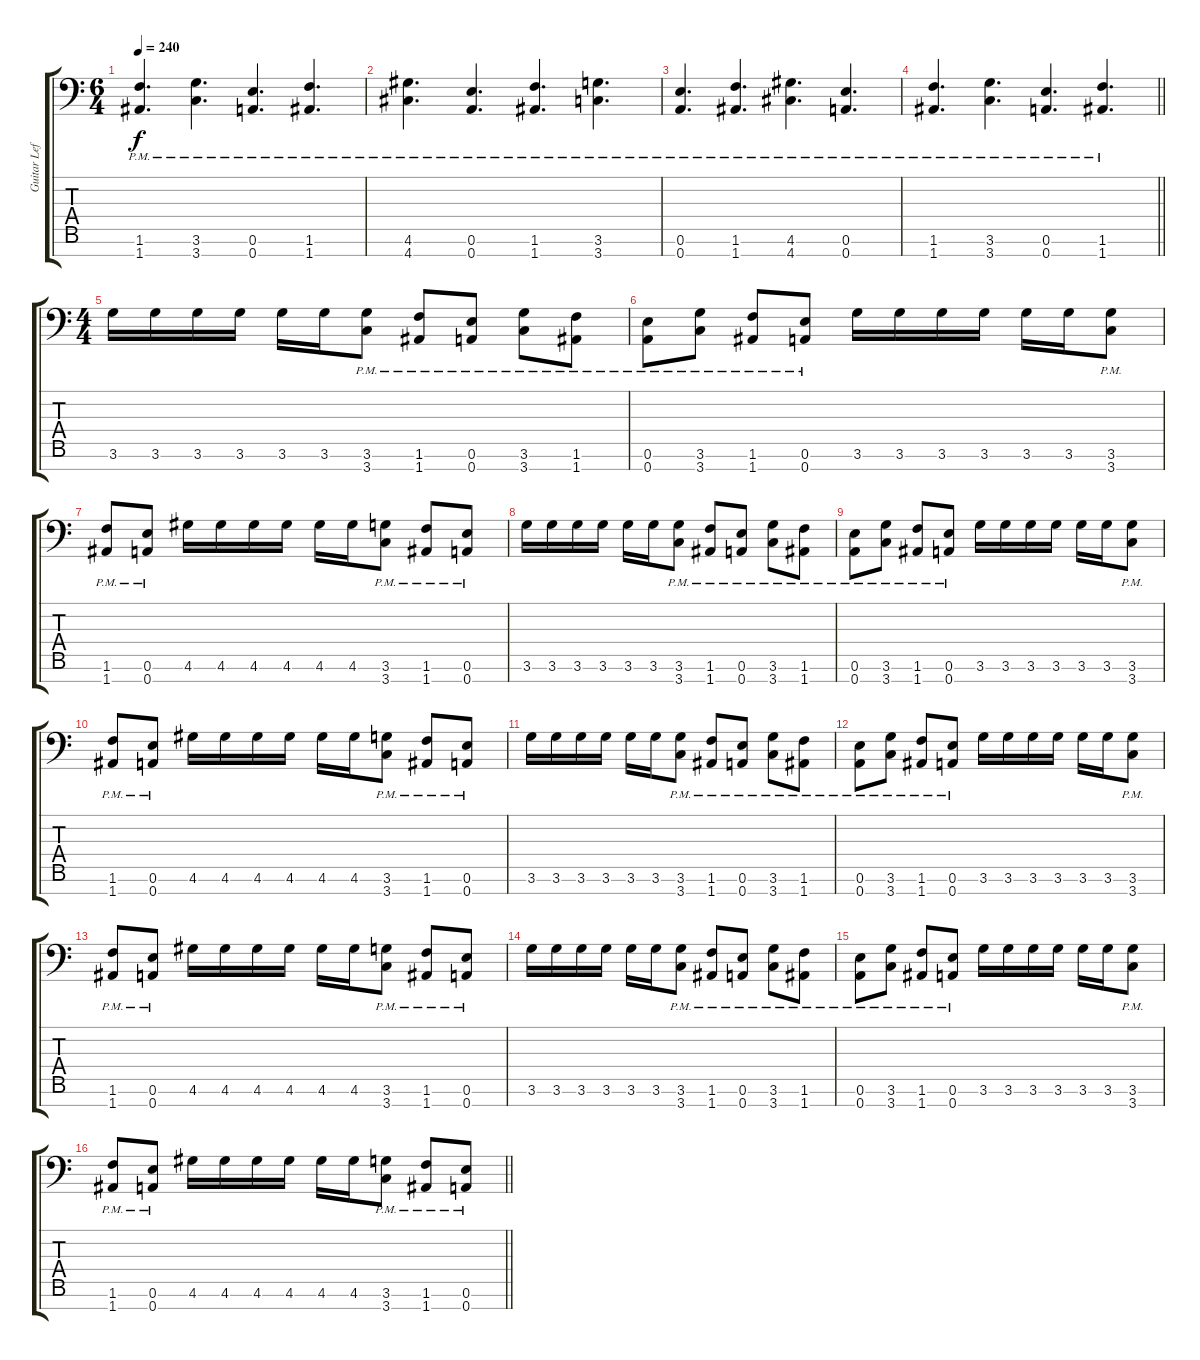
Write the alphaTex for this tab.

\track ("Guitar Left" "Guitar Lef") {instrument distortionguitar}
\staff {score tabs}
\tuning (E4 B3 G3 D3 A2 E2 A1) {hide}
\ts (6 4)
\tempo 240
\clef f4
\ks c
(1.6{pm} 1.7{pm}).4{d dy f} (3.6{pm} 3.7{pm}).4{d} (0.6{pm} 0.7{pm}).4{d} (1.6{pm} 1.7{pm}).4{d} |
(4.6{pm} 4.7{pm}).4{d} (0.6{pm} 0.7{pm}).4{d} (1.6{pm} 1.7{pm}).4{d} (3.6{pm} 3.7{pm}).4{d} |
(0.6{pm} 0.7{pm}).4{d} (1.6{pm} 1.7{pm}).4{d} (4.6{pm} 4.7{pm}).4{d} (0.6{pm} 0.7{pm}).4{d} |
\barLineRight lightlight
(1.6{pm} 1.7{pm}).4{d} (3.6{pm} 3.7{pm}).4{d} (0.6{pm} 0.7{pm}).4{d} (1.6{pm} 1.7{pm}).4{d} |
\ts (4 4)
\section ("" "")
3.6.16 3.6.16 3.6.16 3.6.16 3.6.16 3.6.16 (3.6{pm} 3.7{pm}).8 (1.6{pm} 1.7{pm}).8 (0.6{pm} 0.7{pm}).8 (3.6{pm} 3.7{pm}).8 (1.6{pm} 1.7{pm}).8 |
(0.6{pm} 0.7{pm}).8 (3.6{pm} 3.7{pm}).8 (1.6{pm} 1.7{pm}).8 (0.6{pm} 0.7{pm}).8 3.6.16 3.6.16 3.6.16 3.6.16 3.6.16 3.6.16 (3.6{pm} 3.7{pm}).8 |
(1.6{pm} 1.7{pm}).8 (0.6{pm} 0.7{pm}).8 4.6.16 4.6.16 4.6.16 4.6.16 4.6.16 4.6.16 (3.6{pm} 3.7{pm}).8 (1.6{pm} 1.7{pm}).8 (0.6{pm} 0.7{pm}).8 |
3.6.16 3.6.16 3.6.16 3.6.16 3.6.16 3.6.16 (3.6{pm} 3.7{pm}).8 (1.6{pm} 1.7{pm}).8 (0.6{pm} 0.7{pm}).8 (3.6{pm} 3.7{pm}).8 (1.6{pm} 1.7{pm}).8 |
(0.6{pm} 0.7{pm}).8 (3.6{pm} 3.7{pm}).8 (1.6{pm} 1.7{pm}).8 (0.6{pm} 0.7{pm}).8 3.6.16 3.6.16 3.6.16 3.6.16 3.6.16 3.6.16 (3.6{pm} 3.7{pm}).8 |
(1.6{pm} 1.7{pm}).8 (0.6{pm} 0.7{pm}).8 4.6.16 4.6.16 4.6.16 4.6.16 4.6.16 4.6.16 (3.6{pm} 3.7{pm}).8 (1.6{pm} 1.7{pm}).8 (0.6{pm} 0.7{pm}).8 |
3.6.16 3.6.16 3.6.16 3.6.16 3.6.16 3.6.16 (3.6{pm} 3.7{pm}).8 (1.6{pm} 1.7{pm}).8 (0.6{pm} 0.7{pm}).8 (3.6{pm} 3.7{pm}).8 (1.6{pm} 1.7{pm}).8 |
(0.6{pm} 0.7{pm}).8 (3.6{pm} 3.7{pm}).8 (1.6{pm} 1.7{pm}).8 (0.6{pm} 0.7{pm}).8 3.6.16 3.6.16 3.6.16 3.6.16 3.6.16 3.6.16 (3.6{pm} 3.7{pm}).8 |
(1.6{pm} 1.7{pm}).8 (0.6{pm} 0.7{pm}).8 4.6.16 4.6.16 4.6.16 4.6.16 4.6.16 4.6.16 (3.6{pm} 3.7{pm}).8 (1.6{pm} 1.7{pm}).8 (0.6{pm} 0.7{pm}).8 |
3.6.16 3.6.16 3.6.16 3.6.16 3.6.16 3.6.16 (3.6{pm} 3.7{pm}).8 (1.6{pm} 1.7{pm}).8 (0.6{pm} 0.7{pm}).8 (3.6{pm} 3.7{pm}).8 (1.6{pm} 1.7{pm}).8 |
(0.6{pm} 0.7{pm}).8 (3.6{pm} 3.7{pm}).8 (1.6{pm} 1.7{pm}).8 (0.6{pm} 0.7{pm}).8 3.6.16 3.6.16 3.6.16 3.6.16 3.6.16 3.6.16 (3.6{pm} 3.7{pm}).8 |
\barLineRight lightlight
(1.6{pm} 1.7{pm}).8 (0.6{pm} 0.7{pm}).8 4.6.16 4.6.16 4.6.16 4.6.16 4.6.16 4.6.16 (3.6{pm} 3.7{pm}).8 (1.6{pm} 1.7{pm}).8 (0.6{pm} 0.7{pm}).8
